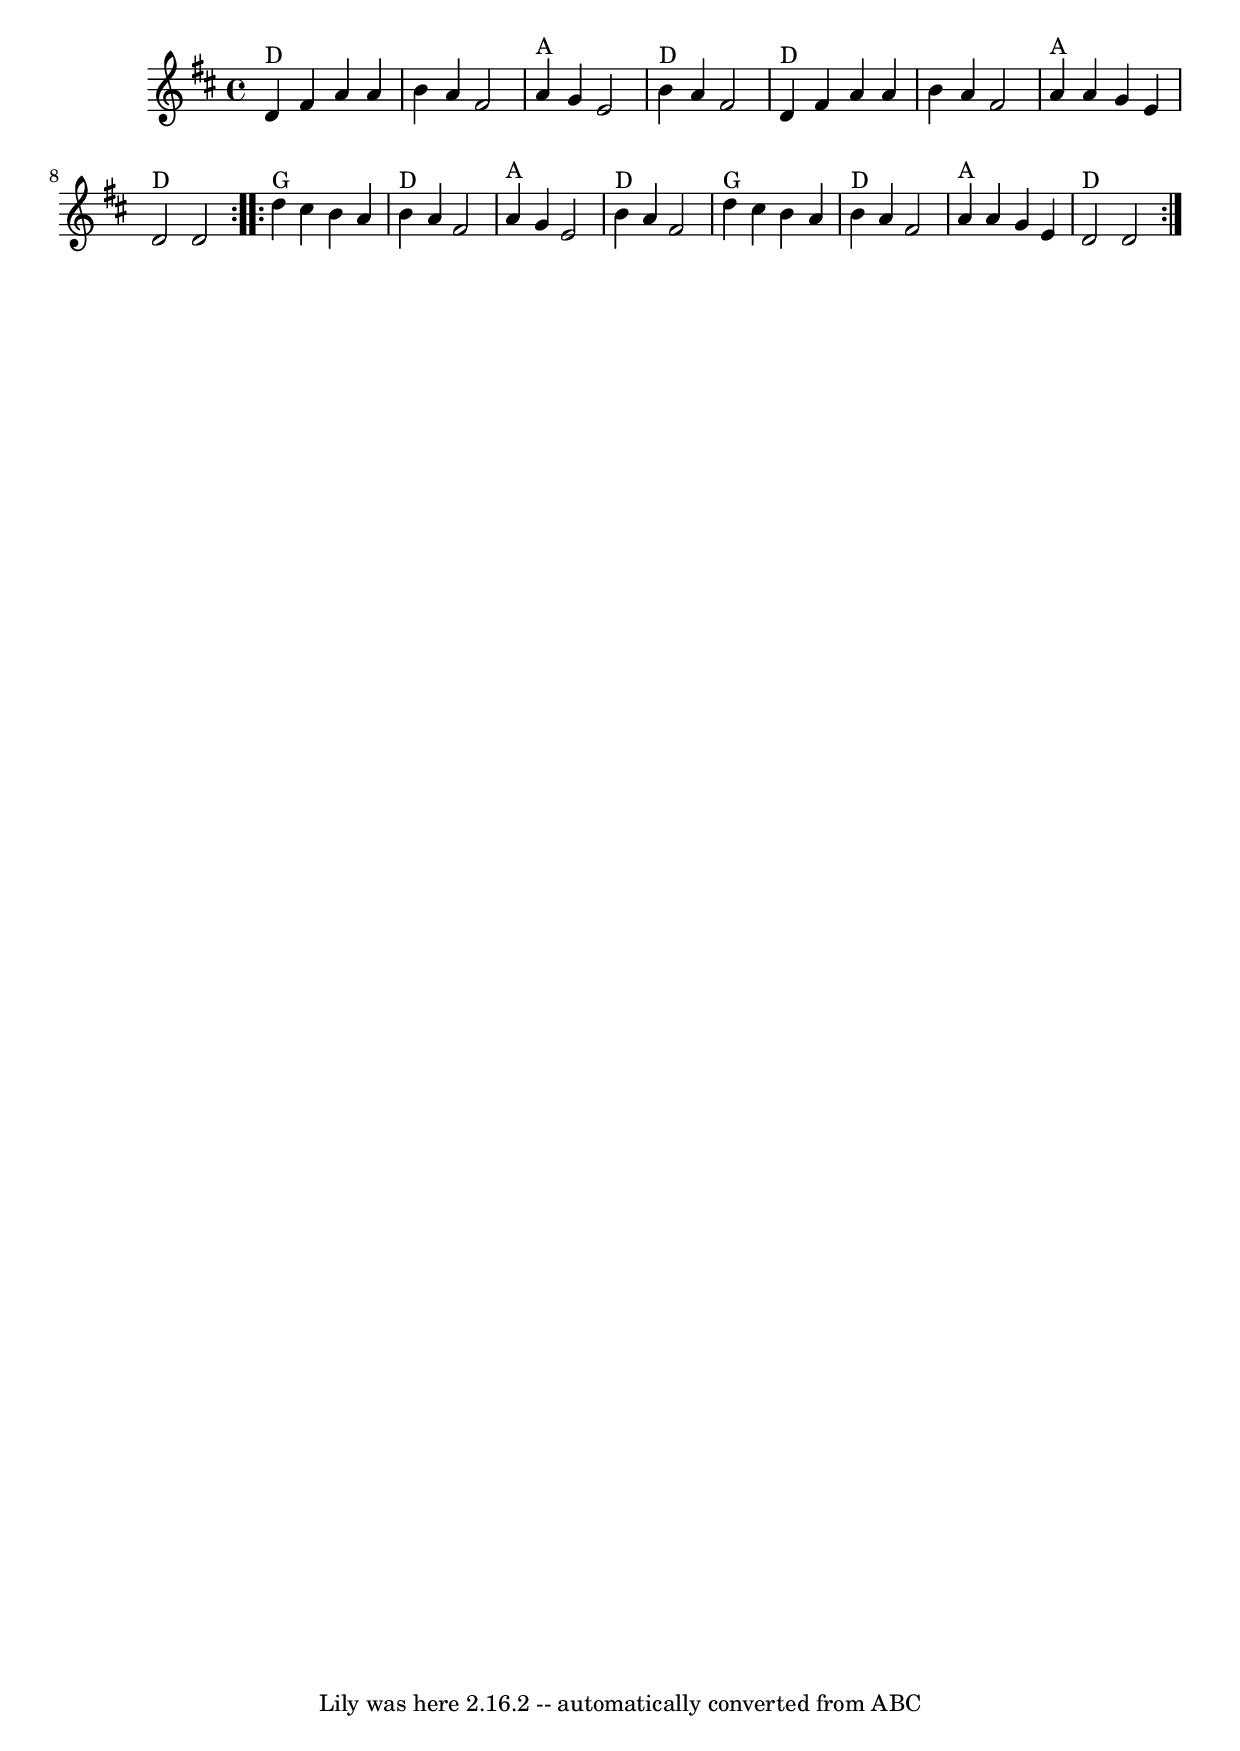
\version "2.7.40"
\header {
	book = "Sarah Comer, Dusty Strings dance band class."
	crossRefNumber = "51"
	footnotes = ""
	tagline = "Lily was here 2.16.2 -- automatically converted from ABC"
}
voicedefault =  {
\set Score.defaultBarType = "empty"

\key d \major \time 4/4   \repeat volta 2 {   d'4 ^"D"   fis'4    a'4    a'4    
\bar "|"   b'4    a'4    fis'2    \bar "|"     a'4 ^"A"   g'4    e'2    
\bar "|"     b'4 ^"D"   a'4    fis'2    \bar "|"       d'4 ^"D"   fis'4    a'4  
  a'4    \bar "|"   b'4    a'4    fis'2    \bar "|"     a'4 ^"A"   a'4    g'4   
 e'4    \bar "|"     d'2 ^"D"   d'2    }     \repeat volta 2 {   d''4 ^"G"   
cis''4    b'4    a'4    \bar "|"     b'4 ^"D"   a'4    fis'2    \bar "|"     
a'4 ^"A"   g'4    e'2    \bar "|"     b'4 ^"D"   a'4    fis'2    \bar "|"       
d''4 ^"G"   cis''4    b'4    a'4  \bar "|"     b'4 ^"D"   a'4    fis'2    
\bar "|"     a'4 ^"A"   a'4    g'4    e'4    \bar "|"     d'2 ^"D"   d'2    }   
}

\score{
    <<

	\context Staff="default"
	{
	    \voicedefault 
	}

    >>
	\layout {
	}
	\midi {}
}
